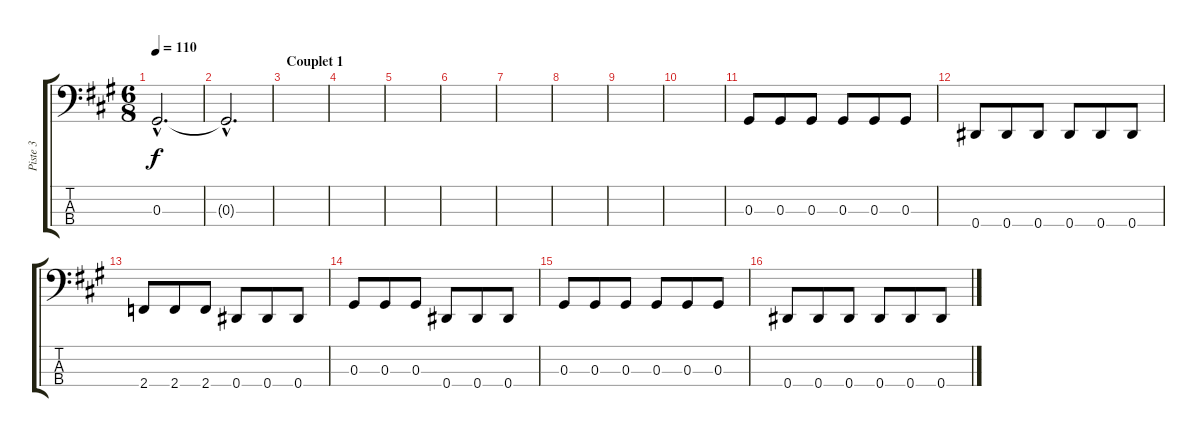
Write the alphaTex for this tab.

\track ("Piste 3" "Piste 3") {instrument electricbassfinger}
\staff {score tabs}
\tuning (Gb2 Db2 Ab1 Eb1) {hide}
\ts (6 8)
\tempo 110
\clef f4
\ks a
0.3{hac}.2{d dy f} |
0.3{hac t}.2{d} |
\section ("" "Couplet 1")
|
|
|
|
|
|
|
|
0.3.8 0.3.8 0.3.8 0.3.8 0.3.8 0.3.8 |
0.4.8 0.4.8 0.4.8 0.4.8 0.4.8 0.4.8 |
2.4.8 2.4.8 2.4.8 0.4.8 0.4.8 0.4.8 |
0.3.8 0.3.8 0.3.8 0.4.8 0.4.8 0.4.8 |
0.3.8 0.3.8 0.3.8 0.3.8 0.3.8 0.3.8 |
0.4.8 0.4.8 0.4.8 0.4.8 0.4.8 0.4.8
